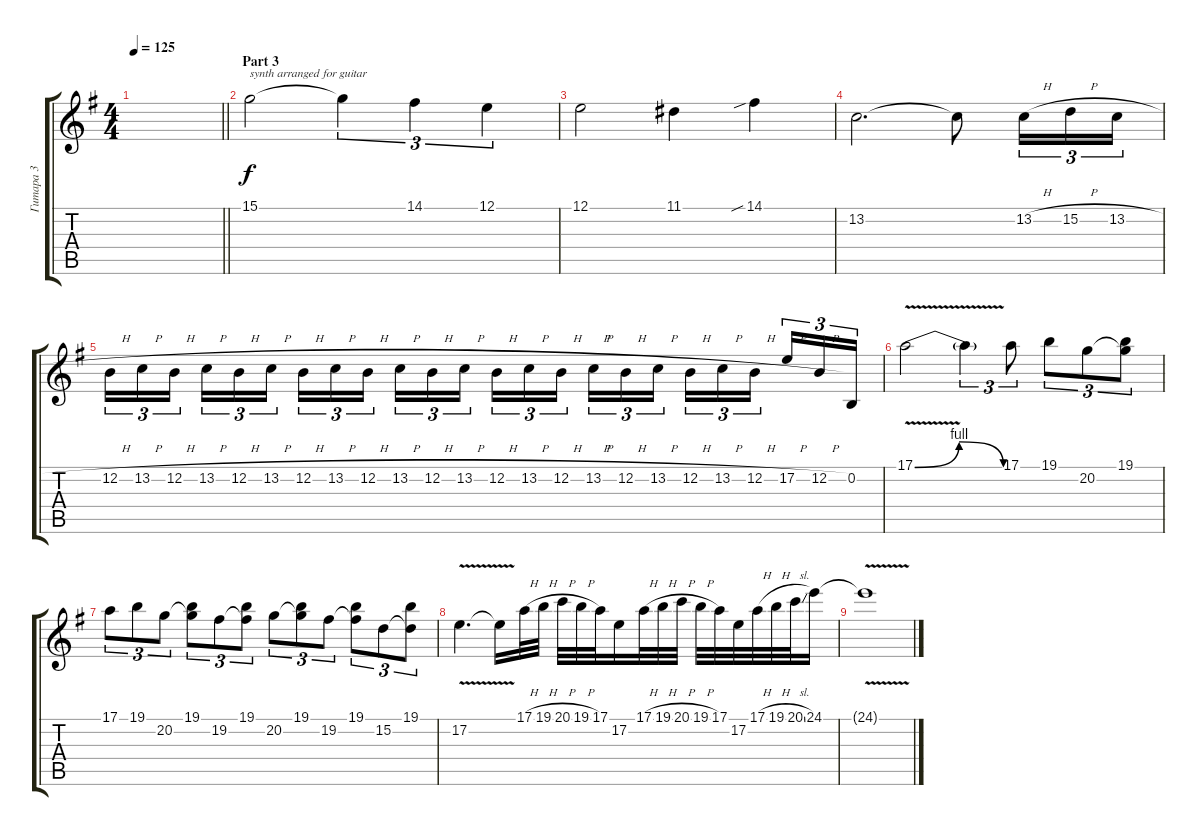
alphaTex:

\track ("Гитара 3" "Гитара 3") {instrument pad3polysynth}
\staff {score tabs}
\tuning (E4 B3 G3 D3 A2 E2) {hide}
\ts (4 4)
\tempo 125
\clef g2
\barLineRight lightlight
\ks eminor
|
\section ("" "Part 3")
15.1.2{txt "synth arranged for guitar"} 15.1{t}.4{tu (3 2)} 14.1.4{tu (3 2)} 12.1.4{tu (3 2)} |
12.1.2 11.1.4 14.1{sib}.4 |
13.2.2{d} 13.2{t}.8 13.2{h}.16{tu (3 2)} 15.2{h}.16{tu (3 2)} 13.2{h}.16{tu (3 2)} |
12.2{h}.16{tu (3 2)} 13.2{h}.16{tu (3 2)} 12.2{h}.16{tu (3 2) beam splitsecondary} 13.2{h}.16{tu (3 2)} 12.2{h}.16{tu (3 2)} 13.2{h}.16{tu (3 2)} 12.2{h}.16{tu (3 2)} 13.2{h}.16{tu (3 2)} 12.2{h}.16{tu (3 2) beam splitsecondary} 13.2{h}.16{tu (3 2)} 12.2{h}.16{tu (3 2)} 13.2{h}.16{tu (3 2)} 12.2{h}.16{tu (3 2)} 13.2{h}.16{tu (3 2)} 12.2{h}.16{tu (3 2) beam splitsecondary} 13.2{h}.16{tu (3 2)} 12.2{h}.16{tu (3 2)} 13.2{h}.16{tu (3 2)} 12.2{h}.16{tu (3 2)} 13.2{h}.16{tu (3 2)} 12.2{h}.16{tu (3 2) beam splitsecondary} 17.2{h}.16{tu (3 2)} 12.2{h}.16{tu (3 2)} 0.2.16{tu (3 2)} |
17.1{be (bendrelease 0 0 15 4 47 4 60 0) v}.2 17.1{t}.4{tu (3 2)} 17.1.8{tu (3 2)} 19.1.8{tu (3 2)} 20.2.8{tu (3 2)} (19.1 20.2{t}).8{tu (3 2)} |
17.1.8{tu (3 2)} 19.1.8{tu (3 2)} 20.2.8{tu (3 2)} (19.1 20.2{t}).8{tu (3 2)} 19.2.8{tu (3 2)} (19.1 19.2{t}).8{tu (3 2)} 20.2.8{tu (3 2)} (19.1 20.2{t}).8{tu (3 2)} 19.2.8{tu (3 2)} (19.1 19.2{t}).8{tu (3 2)} 15.2.8{tu (3 2)} (19.1 15.2{t}).8{tu (3 2)} |
17.2{v}.4{d} 17.2{t}.16 17.1{h}.32 19.1{h}.32 20.1{h}.32 19.1{h}.32 17.1.32 17.2.16 17.1{h}.32 19.1{h}.32 20.1{h}.32 19.1{h}.32 17.1.32 17.2.32 17.1{h}.32 19.1{h}.32 20.1{sl}.32 24.1.16 |
24.1{v t}.1
